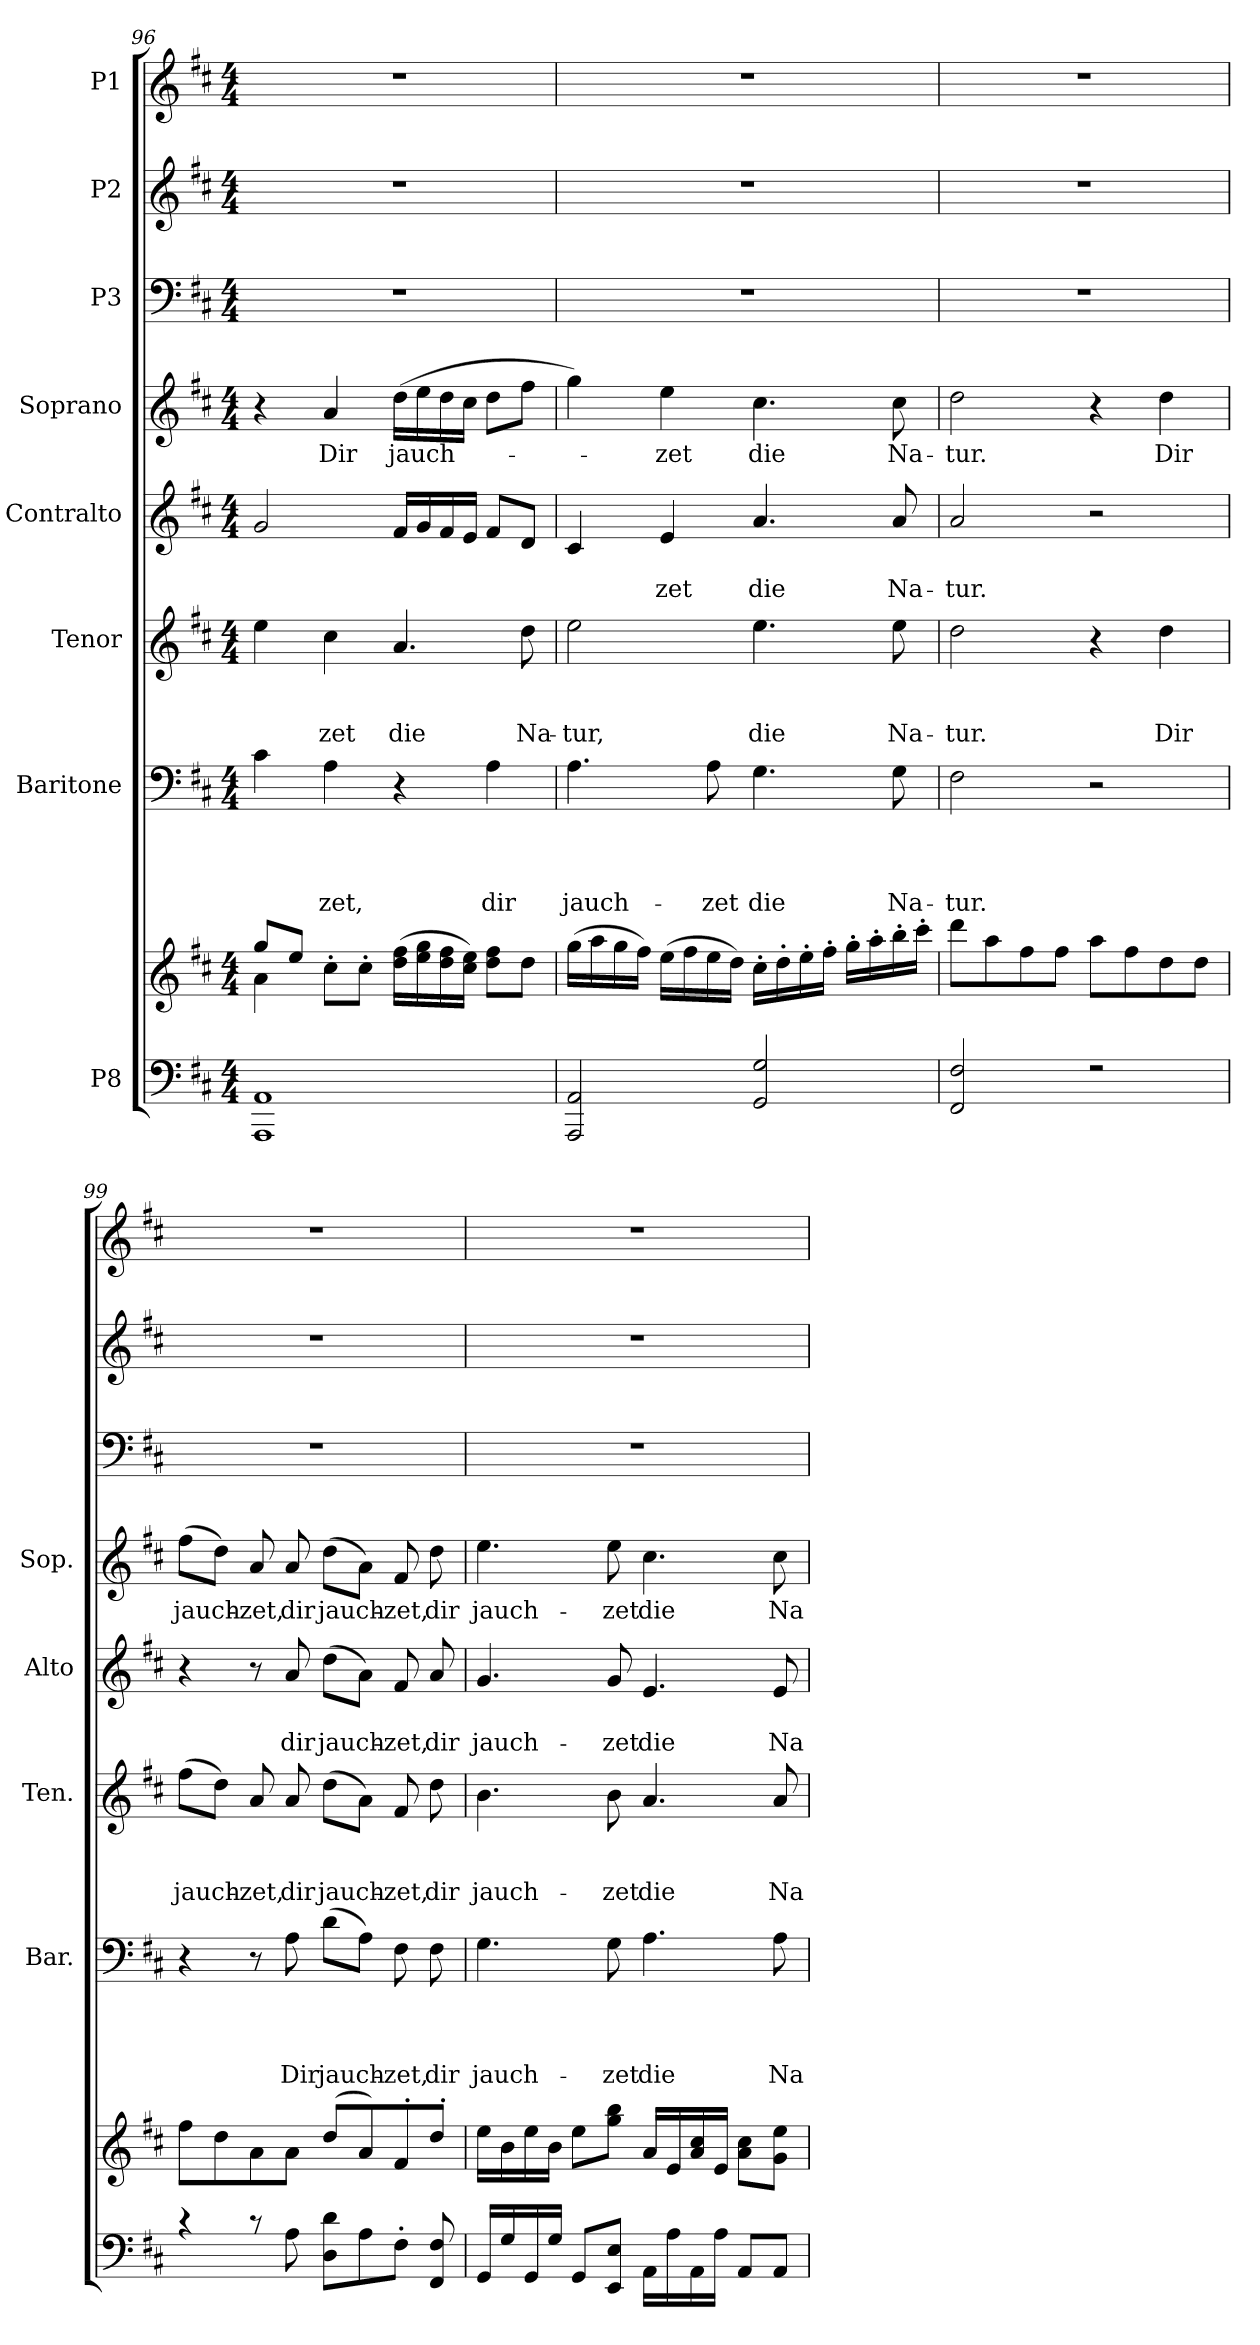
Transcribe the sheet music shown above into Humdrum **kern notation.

**kern	**kern	**kern	**text	**text	**text	**text	**kern	**text	**text	**text	**kern	**text	**text	**kern	**text	**kern	**kern	**kern
*part8	*part8	*part7	*part7	*part7	*part7	*part7	*part6	*part6	*part6	*part6	*part5	*part5	*part5	*part4	*part4	*part3	*part2	*part1
*staff9	*staff8	*staff7	*staff7	*staff7	*staff7	*staff7	*staff6	*staff6	*staff6	*staff6	*staff5	*staff5	*staff5	*staff4	*staff4	*staff3	*staff2	*staff1
*I"P8	*	*I"Baritone	*	*	*	*	*I"Tenor	*	*	*	*I"Contralto	*	*	*I"Soprano	*	*I"P3	*I"P2	*I"P1
*	*	*I'Bar.	*	*	*	*	*I'Ten.	*	*	*	*I'Alto	*	*	*I'Sop.	*	*	*	*
*clefF4	*clefG2	*clefF4	*	*	*	*	*clefG2	*	*	*	*clefG2	*	*	*clefG2	*	*clefF4	*clefG2	*clefG2
*	*	*	*	*	*	*	*ITrd7c12	*	*	*	*	*	*	*	*	*	*ITrd7c12	*
*k[f#c#]	*k[f#c#]	*k[f#c#]	*	*	*	*	*k[f#c#]	*	*	*	*k[f#c#]	*	*	*k[f#c#]	*	*k[f#c#]	*k[f#c#]	*k[f#c#]
*D:	*D:	*D:	*	*	*	*	*D:	*	*	*	*D:	*	*	*D:	*	*D:	*D:	*D:
*M4/4	*M4/4	*M4/4	*	*	*	*	*M4/4	*	*	*	*M4/4	*	*	*M4/4	*	*M4/4	*M4/4	*M4/4
=96	=96	=96	=96	=96	=96	=96	=96	=96	=96	=96	=96	=96	=96	=96	=96	=96	=96	=96
*^	*^	*	*	*	*	*	*	*	*	*	*	*	*	*	*	*	*	*
*	*	*	*^	*	*	*	*	*	*	*	*	*	*	*	*	*	*	*	*	*
1AAA 1AA	1ryy	1ryy	4a\	8gg/L	4c#\	.	.	.	.	4e\	.	.	.	2g/	.	.	4r	.	1r	1r	1r
.	.	.	.	8ee/J	.	.	.	.	.	.	.	.	.	.	.	.	.	.	.	.	.
!	!	!	!	!	!	!	!	!	!LO:LY:b	!	!	!	!LO:LY:b	!	!	!	!	!LO:LY:b	!	!	!
.	.	.	2.ryy	8cc#'>\L	4A\	.	.	.	-zet,	4c#\	.	.	-zet	.	.	.	4a/	Dir	.	.	.
.	.	.	.	8cc#'>\J	.	.	.	.	.	.	.	.	.	.	.	.	.	.	.	.	.
!	!	!	!	!	!	!	!	!	!	!	!	!	!LO:LY:b	!	!	!	!	!LO:LY:b	!	!	!
.	.	.	.	(>16dd\ 16ff#\LL	4r	.	.	.	.	4.A/	.	.	die	16f#/LL	.	.	(>16dd\LL	jauch-	.	.	.
.	.	.	.	16ee\ 16gg\	.	.	.	.	.	.	.	.	.	16g/	.	.	16ee\	.	.	.	.
.	.	.	.	16dd\ 16ff#\	.	.	.	.	.	.	.	.	.	16f#/	.	.	16dd\	.	.	.	.
.	.	.	.	16cc#\ 16ee\JJ)	.	.	.	.	.	.	.	.	.	16e/JJ	.	.	16cc#\JJ	.	.	.	.
!	!	!	!	!	!	!	!	!	!LO:LY:b	!	!	!	!	!	!	!	!	!	!	!	!
.	.	.	.	8dd\ 8ff#\L	4A\	.	.	.	dir	.	.	.	.	8f#/L	.	.	8dd\L	.	.	.	.
!	!	!	!	!	!	!	!	!	!	!	!	!	!LO:LY:b	!	!	!	!	!	!	!	!
.	.	.	.	8dd\J	.	.	.	.	.	8d\	.	.	Na-	8d/J	.	.	8ff#\J	.	.	.	.
=97	=97	=97	=97	=97	=97	=97	=97	=97	=97	=97	=97	=97	=97	=97	=97	=97	=97	=97	=97	=97	=97
!	!	!	!	!	!	!	!	!	!LO:LY:b	!	!	!	!LO:LY:b	!	!	!	!	!	!	!	!
2AAA/ 2AA/	1ryy	1ryy	1ryy	(>16gg\LL	4.A\	.	.	.	jauch-	2e\	.	.	-tur,	4c#/	.	.	4gg\)	.	1r	1r	1r
.	.	.	.	16aa\	.	.	.	.	.	.	.	.	.	.	.	.	.	.	.	.	.
.	.	.	.	16gg\	.	.	.	.	.	.	.	.	.	.	.	.	.	.	.	.	.
.	.	.	.	16ff#\JJ)	.	.	.	.	.	.	.	.	.	.	.	.	.	.	.	.	.
!	!	!	!	!	!	!	!	!	!	!	!	!	!	!	!	!LO:LY:b	!	!LO:LY:b	!	!	!
.	.	.	.	(>16ee\LL	.	.	.	.	.	.	.	.	.	4e/	.	-zet	4ee\	-zet	.	.	.
.	.	.	.	16ff#\	.	.	.	.	.	.	.	.	.	.	.	.	.	.	.	.	.
!	!	!	!	!	!	!	!	!	!LO:LY:b	!	!	!	!	!	!	!	!	!	!	!	!
.	.	.	.	16ee\	8A\	.	.	.	-zet	.	.	.	.	.	.	.	.	.	.	.	.
.	.	.	.	16dd\JJ)	.	.	.	.	.	.	.	.	.	.	.	.	.	.	.	.	.
!	!	!	!	!	!	!	!	!	!LO:LY:b	!	!	!	!LO:LY:b	!	!	!LO:LY:b	!	!LO:LY:b	!	!	!
2GG/ 2G/	.	.	.	16cc#'>\LL	4.G\	.	.	.	die	4.e\	.	.	die	4.a/	.	die	4.cc#\	die	.	.	.
.	.	.	.	16dd'>\	.	.	.	.	.	.	.	.	.	.	.	.	.	.	.	.	.
.	.	.	.	16ee'>\	.	.	.	.	.	.	.	.	.	.	.	.	.	.	.	.	.
.	.	.	.	16ff#'>\JJ	.	.	.	.	.	.	.	.	.	.	.	.	.	.	.	.	.
.	.	.	.	16gg'>\LL	.	.	.	.	.	.	.	.	.	.	.	.	.	.	.	.	.
.	.	.	.	16aa'>\	.	.	.	.	.	.	.	.	.	.	.	.	.	.	.	.	.
!	!	!	!	!	!	!	!	!	!LO:LY:b	!	!	!	!LO:LY:b	!	!	!LO:LY:b	!	!LO:LY:b	!	!	!
.	.	.	.	16bb'>\	8G\	.	.	.	Na-	8e\	.	.	Na-	8a/	.	Na-	8cc#\	Na-	.	.	.
.	.	.	.	16ccc#'>\JJ	.	.	.	.	.	.	.	.	.	.	.	.	.	.	.	.	.
!!LO:PB:g=z
=98	=98	=98	=98	=98	=98	=98	=98	=98	=98	=98	=98	=98	=98	=98	=98	=98	=98	=98	=98	=98	=98
!	!	!	!	!	!	!	!	!	!LO:LY:b	!	!	!	!LO:LY:b	!	!	!LO:LY:b	!	!LO:LY:b	!	!	!
2FF#/ 2F#/	1ryy	1ryy	1ryy	8ddd\L	2F#\	.	.	.	-tur.	2d\	.	.	-tur.	2a/	.	-tur.	2dd\	-tur.	1r	1r	1r
.	.	.	.	8aa\	.	.	.	.	.	.	.	.	.	.	.	.	.	.	.	.	.
.	.	.	.	8ff#\	.	.	.	.	.	.	.	.	.	.	.	.	.	.	.	.	.
.	.	.	.	8ff#\J	.	.	.	.	.	.	.	.	.	.	.	.	.	.	.	.	.
2r	.	.	.	8aa\L	2r	.	.	.	.	4r	.	.	.	2r	.	.	4r	.	.	.	.
.	.	.	.	8ff#\	.	.	.	.	.	.	.	.	.	.	.	.	.	.	.	.	.
!	!	!	!	!	!	!	!	!	!	!	!	!	!LO:LY:b	!	!	!	!	!LO:LY:b	!	!	!
.	.	.	.	8dd\	.	.	.	.	.	4d\	.	.	Dir	.	.	.	4dd\	Dir	.	.	.
.	.	.	.	8dd\J	.	.	.	.	.	.	.	.	.	.	.	.	.	.	.	.	.
=99	=99	=99	=99	=99	=99	=99	=99	=99	=99	=99	=99	=99	=99	=99	=99	=99	=99	=99	=99	=99	=99
!	!	!	!	!	!	!	!	!	!	!	!	!	!LO:LY:b	!	!	!	!	!LO:LY:b	!	!	!
4r	1ryy	1ryy	1ryy	8ff#\L	4r	.	.	.	.	(>8f#\L	.	.	jauch-	4r	.	.	(>8ff#\L	jauch-	1r	1r	1r
.	.	.	.	8dd\	.	.	.	.	.	8d\J)	.	.	.	.	.	.	8dd\J)	.	.	.	.
!	!	!	!	!	!	!	!	!	!	!	!	!	!LO:LY:b	!	!	!	!	!LO:LY:b	!	!	!
8r	.	.	.	8a\	8r	.	.	.	.	8A/	.	.	-zet,	8r	.	.	8a/	-zet,	.	.	.
!	!	!	!	!	!	!	!	!	!LO:LY:b	!	!	!	!LO:LY:b	!	!	!LO:LY:b	!	!LO:LY:b	!	!	!
8A\	.	.	.	8a\J	8A\	.	.	.	Dir	8A/	.	.	dir	8a/	.	dir	8a/	dir	.	.	.
!	!	!	!	!	!	!	!	!	!LO:LY:b	!	!	!	!LO:LY:b	!	!	!LO:LY:b	!	!LO:LY:b	!	!	!
8D\ 8d\L	.	.	.	(<8dd/L	(>8d\L	.	.	.	jauch-	(>8d\L	.	.	jauch-	(>8dd\L	.	jauch-	(>8dd\L	jauch-	.	.	.
8A\	.	.	.	8a/)	8A\J)	.	.	.	.	8A\J)	.	.	.	8a\J)	.	.	8a\J)	.	.	.	.
!	!	!	!	!	!	!	!	!	!LO:LY:b	!	!	!	!LO:LY:b	!	!	!LO:LY:b	!	!LO:LY:b	!	!	!
8F#'>\J	.	.	.	8f#'>/	8F#\	.	.	.	-zet,	8F#/	.	.	-zet,	8f#/	.	-zet,	8f#/	-zet,	.	.	.
!	!	!	!	!	!	!	!	!	!LO:LY:b	!	!	!	!LO:LY:b	!	!	!LO:LY:b	!	!LO:LY:b	!	!	!
8FF#/ 8F#/	.	.	.	8dd'>/J	8F#\	.	.	.	dir	8d\	.	.	dir	8a/	.	dir	8dd\	dir	.	.	.
=100	=100	=100	=100	=100	=100	=100	=100	=100	=100	=100	=100	=100	=100	=100	=100	=100	=100	=100	=100	=100	=100
!	!	!	!	!	!	!	!	!	!LO:LY:b	!	!	!	!LO:LY:b	!	!	!LO:LY:b	!	!LO:LY:b	!	!	!
16GG/LL	1ryy	1ryy	1ryy	16ee\LL	4.G\	.	.	.	jauch-	4.B\	.	.	jauch-	4.g/	.	jauch-	4.ee\	jauch-	1r	1r	1r
16G/	.	.	.	16b\	.	.	.	.	.	.	.	.	.	.	.	.	.	.	.	.	.
16GG/	.	.	.	16ee\	.	.	.	.	.	.	.	.	.	.	.	.	.	.	.	.	.
16G/JJ	.	.	.	16b\JJ	.	.	.	.	.	.	.	.	.	.	.	.	.	.	.	.	.
8GG/L	.	.	.	8ee\L	.	.	.	.	.	.	.	.	.	.	.	.	.	.	.	.	.
!	!	!	!	!	!	!	!	!	!LO:LY:b	!	!	!	!LO:LY:b	!	!	!LO:LY:b	!	!LO:LY:b	!	!	!
8EE/ 8E/J	.	.	.	8gg\ 8bb\J	8G\	.	.	.	-zet	8B\	.	.	-zet	8g/	.	-zet	8ee\	-zet	.	.	.
!	!	!	!	!	!	!	!	!	!LO:LY:b	!	!	!	!LO:LY:b	!	!	!LO:LY:b	!	!LO:LY:b	!	!	!
16AA\LL	.	.	.	16a/LL	4.A\	.	.	.	die	4.A/	.	.	die	4.e/	.	die	4.cc#\	die	.	.	.
16A\	.	.	.	16e/	.	.	.	.	.	.	.	.	.	.	.	.	.	.	.	.	.
16AA\	.	.	.	16a/ 16cc#/	.	.	.	.	.	.	.	.	.	.	.	.	.	.	.	.	.
16A\JJ	.	.	.	16e/JJ	.	.	.	.	.	.	.	.	.	.	.	.	.	.	.	.	.
8AA/L	.	.	.	8a\ 8cc#\L	.	.	.	.	.	.	.	.	.	.	.	.	.	.	.	.	.
!	!	!	!	!	!	!	!	!	!LO:LY:b	!	!	!	!LO:LY:b	!	!	!LO:LY:b	!	!LO:LY:b	!	!	!
8AA/J	.	.	.	8g\ 8ee\J	8A\	.	.	.	Na-	8A/	.	.	Na-	8e/	.	Na-	8cc#\	Na-	.	.	.
*v	*v	*	*	*	*	*	*	*	*	*	*	*	*	*	*	*	*	*	*	*	*
*	*v	*v	*v	*	*	*	*	*	*	*	*	*	*	*	*	*	*	*	*	*
=	=	=	=	=	=	=	=	=	=	=	=	=	=	=	=	=	=	=
*-	*-	*-	*-	*-	*-	*-	*-	*-	*-	*-	*-	*-	*-	*-	*-	*-	*-	*-
